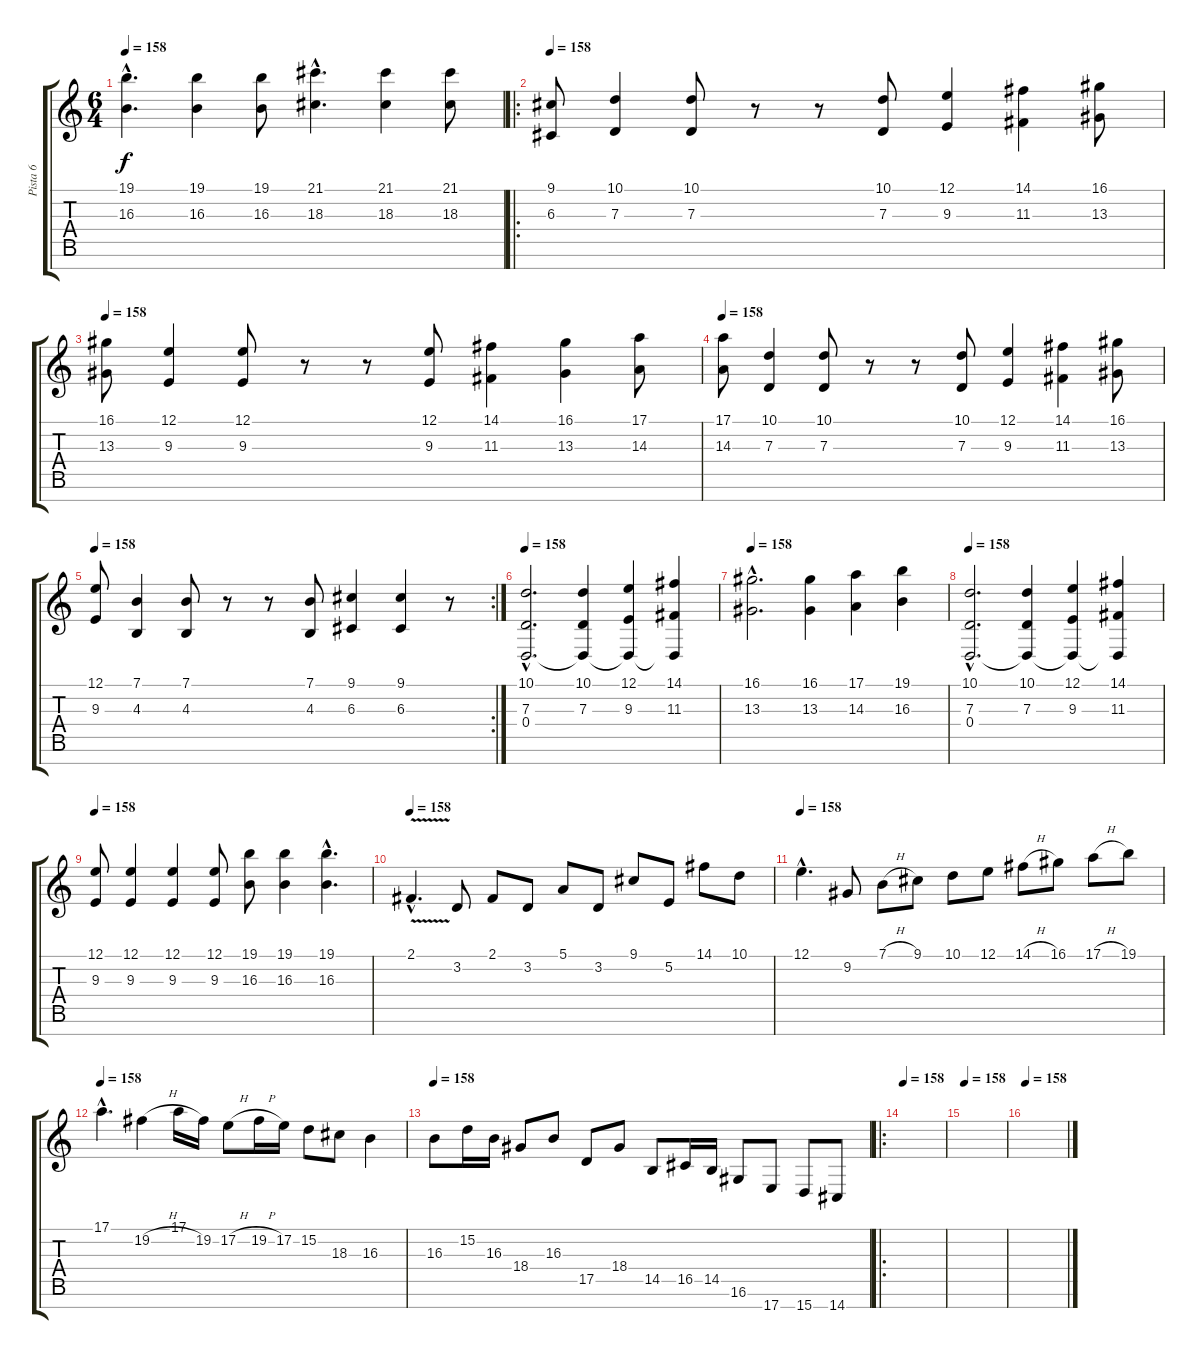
\track ("Pista 6" "Pista 6") {instrument stringensemble1}
\staff {score tabs}
\tuning (E4 B3 G3 D3 A2 E2 B1) {hide}
\ts (6 4)
\tempo 158
\clef g2
\ks c
(19.1{hac} 16.3{hac}).4{d dy f instrument stringensemble1} (19.1 16.3).4 (19.1 16.3).8 (21.1{hac} 18.3{hac}).4{d} (21.1 18.3).4 (21.1 18.3).8 |
\ro
\tempo 158
(9.1 6.3).8 (10.1 7.3).4 (10.1 7.3).8 r.8 r.8 (10.1 7.3).8 (12.1 9.3).4 (14.1 11.3).4 (16.1 13.3).8 |
\tempo 158
(16.1 13.3).8 (12.1 9.3).4 (12.1 9.3).8 r.8 r.8 (12.1 9.3).8 (14.1 11.3).4 (16.1 13.3).4 (17.1 14.3).8 |
\tempo 158
(17.1 14.3).8 (10.1 7.3).4 (10.1 7.3).8 r.8 r.8 (10.1 7.3).8 (12.1 9.3).4 (14.1 11.3).4 (16.1 13.3).8 |
\rc 2
\tempo 158
(12.1 9.3).8 (7.1 4.3).4 (7.1 4.3).8 r.8 r.8 (7.1 4.3).8 (9.1 6.3).4 (9.1 6.3).4 r.8 |
\tempo 158
(10.1{hac} 7.3{hac} 0.4{hac}).2{d volume 16 instrument stringensemble1} (10.1 7.3 0.4{t}).4 (12.1 9.3 0.4{t}).4 (14.1 11.3 0.4{t}).4 |
\tempo 158
(16.1{hac} 13.3{hac}).2{d volume 16 instrument stringensemble1} (16.1 13.3).4 (17.1 14.3).4 (19.1 16.3).4 |
\tempo 158
(10.1{hac} 7.3{hac} 0.4{hac}).2{d volume 16 instrument stringensemble1} (10.1 7.3 0.4{t}).4 (12.1 9.3 0.4{t}).4 (14.1 11.3 0.4{t}).4 |
\tempo 158
(12.1 9.3).8{instrument stringensemble1} (12.1 9.3).4 (12.1 9.3).4 (12.1 9.3).8 (19.1 16.3).8 (19.1 16.3).4 (19.1{hac} 16.3{hac}).4{d} |
\tempo 158
2.1{v hac}.4{d volume 16 instrument lead1square} 3.2.8 2.1.8 3.2.8 5.1.8 3.2.8 9.1.8 5.2.8 14.1.8 10.1.8 |
\tempo 158
12.1{hac}.4{d instrument lead1square} 9.2.8 7.1{h}.8 9.1.8 10.1.8 12.1.8 14.1{h}.8 16.1.8 17.1{h}.8 19.1.8 |
\tempo 158
17.1{hac}.4{d instrument lead1square} 19.2{h}.4 17.1.16 19.2.16 17.2{h}.8 19.2{h}.16 17.2.16 15.2.8 18.3.8 16.3.4 |
\tempo 158
16.3.8{instrument lead1square} 15.2.16 16.3.16 18.4.8 16.3.8 17.5.8 18.4.8 14.5.8 16.5.16 14.5.16 16.6.8 17.7.8 15.7.8 14.7.8 |
\ro
\tempo 158
|
\tempo 158
|
\tempo 158
